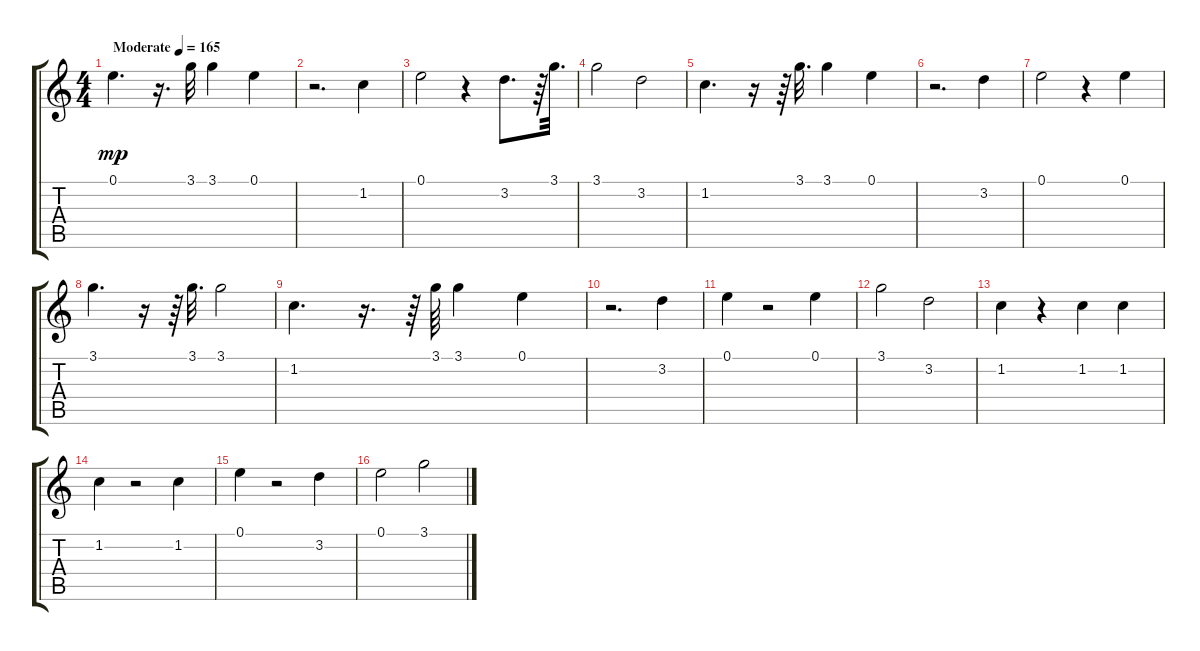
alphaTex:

\track "" {instrument acousticguitarsteel}
\staff {score tabs}
\tuning (E4 B3 G3 D3 A2 E2) {hide}
\ts (4 4)
\tempo (165 "Moderate")
\clef g2
\ks c
0.1.4{d dy mp instrument acousticguitarsteel} r.16{d} 3.1.32 3.1.4 0.1.4 |
r.2{d} 1.2.4 |
0.1.2 r.4 3.2.8{d} r.64 3.1.32{d} |
3.1.2 3.2.2 |
1.2.4{d} r.16 r.64 3.1.32{d} 3.1.4 0.1.4 |
r.2{d} 3.2.4 |
0.1.2 r.4 0.1.4 |
3.1.4{d} r.16 r.64 3.1.32{d} 3.1.2 |
1.2.4{d} r.16{d} r.64 3.1.64 3.1.4 0.1.4 |
r.2{d} 3.2.4 |
0.1.4 r.2 0.1.4 |
3.1.2 3.2.2 |
1.2.4 r.4 1.2.4 1.2.4 |
1.2.4 r.2 1.2.4 |
0.1.4 r.2 3.2.4 |
0.1.2 3.1.2
